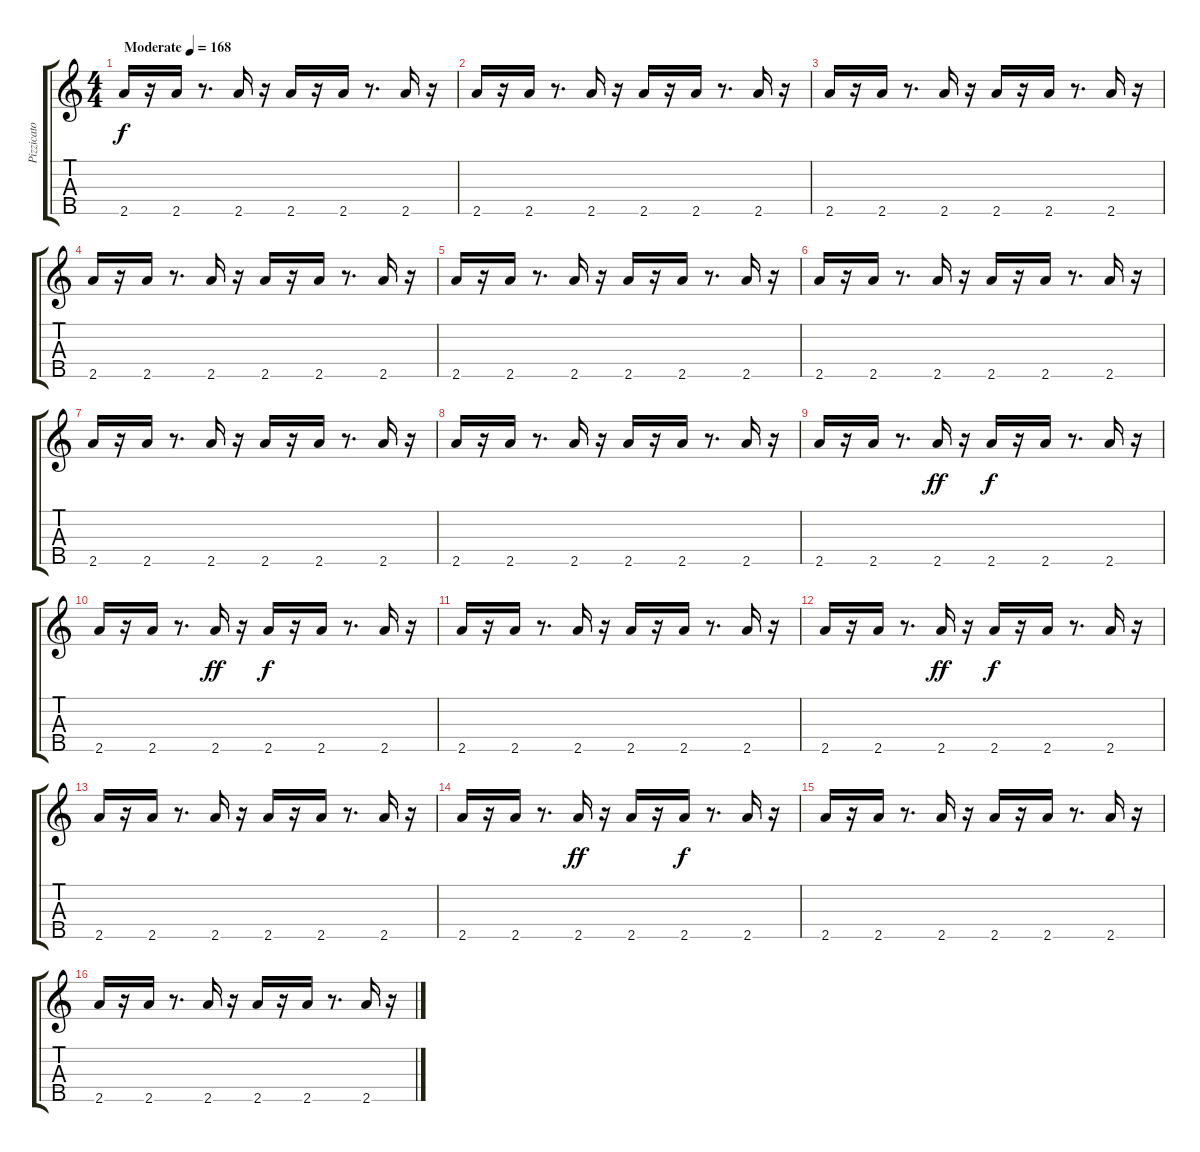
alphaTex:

\track ("Pizzicato Cordes" "Pizzicato ") {instrument pizzicatostrings}
\staff {score tabs}
\tuning (D4 B3 G3 D3 G4) {hide}
\ts (4 4)
\tempo (168 "Moderate")
\clef g2
\ks c
2.5.16{dy f instrument pizzicatostrings} r.16 2.5.16 r.8{d} 2.5.16 r.16 2.5.16 r.16 2.5.16 r.8{d} 2.5.16 r.16 |
2.5.16 r.16 2.5.16 r.8{d} 2.5.16 r.16 2.5.16 r.16 2.5.16 r.8{d} 2.5.16 r.16 |
2.5.16 r.16 2.5.16 r.8{d} 2.5.16 r.16 2.5.16 r.16 2.5.16 r.8{d} 2.5.16 r.16 |
2.5.16 r.16 2.5.16 r.8{d} 2.5.16 r.16 2.5.16 r.16 2.5.16 r.8{d} 2.5.16 r.16 |
2.5.16 r.16 2.5.16 r.8{d} 2.5.16 r.16 2.5.16 r.16 2.5.16 r.8{d} 2.5.16 r.16 |
2.5.16 r.16 2.5.16 r.8{d} 2.5.16 r.16 2.5.16 r.16 2.5.16 r.8{d} 2.5.16 r.16 |
2.5.16 r.16 2.5.16 r.8{d} 2.5.16 r.16 2.5.16 r.16 2.5.16 r.8{d} 2.5.16 r.16 |
2.5.16 r.16 2.5.16 r.8{d} 2.5.16 r.16 2.5.16 r.16 2.5.16 r.8{d} 2.5.16 r.16 |
2.5.16 r.16 2.5.16 r.8{d} 2.5.16{dy ff} r.16 2.5.16{dy f} r.16 2.5.16 r.8{d} 2.5.16 r.16 |
2.5.16 r.16 2.5.16 r.8{d} 2.5.16{dy ff} r.16 2.5.16{dy f} r.16 2.5.16 r.8{d} 2.5.16 r.16 |
2.5.16 r.16 2.5.16 r.8{d} 2.5.16 r.16 2.5.16 r.16 2.5.16 r.8{d} 2.5.16 r.16 |
2.5.16 r.16 2.5.16 r.8{d} 2.5.16{dy ff} r.16 2.5.16{dy f} r.16 2.5.16 r.8{d} 2.5.16 r.16 |
2.5.16 r.16 2.5.16 r.8{d} 2.5.16 r.16 2.5.16 r.16 2.5.16 r.8{d} 2.5.16 r.16 |
2.5.16 r.16 2.5.16 r.8{d} 2.5.16{dy ff} r.16 2.5.16 r.16 2.5.16{dy f} r.8{d} 2.5.16 r.16 |
2.5.16 r.16 2.5.16 r.8{d} 2.5.16 r.16 2.5.16 r.16 2.5.16 r.8{d} 2.5.16 r.16 |
2.5.16 r.16 2.5.16 r.8{d} 2.5.16 r.16 2.5.16 r.16 2.5.16 r.8{d} 2.5.16 r.16
